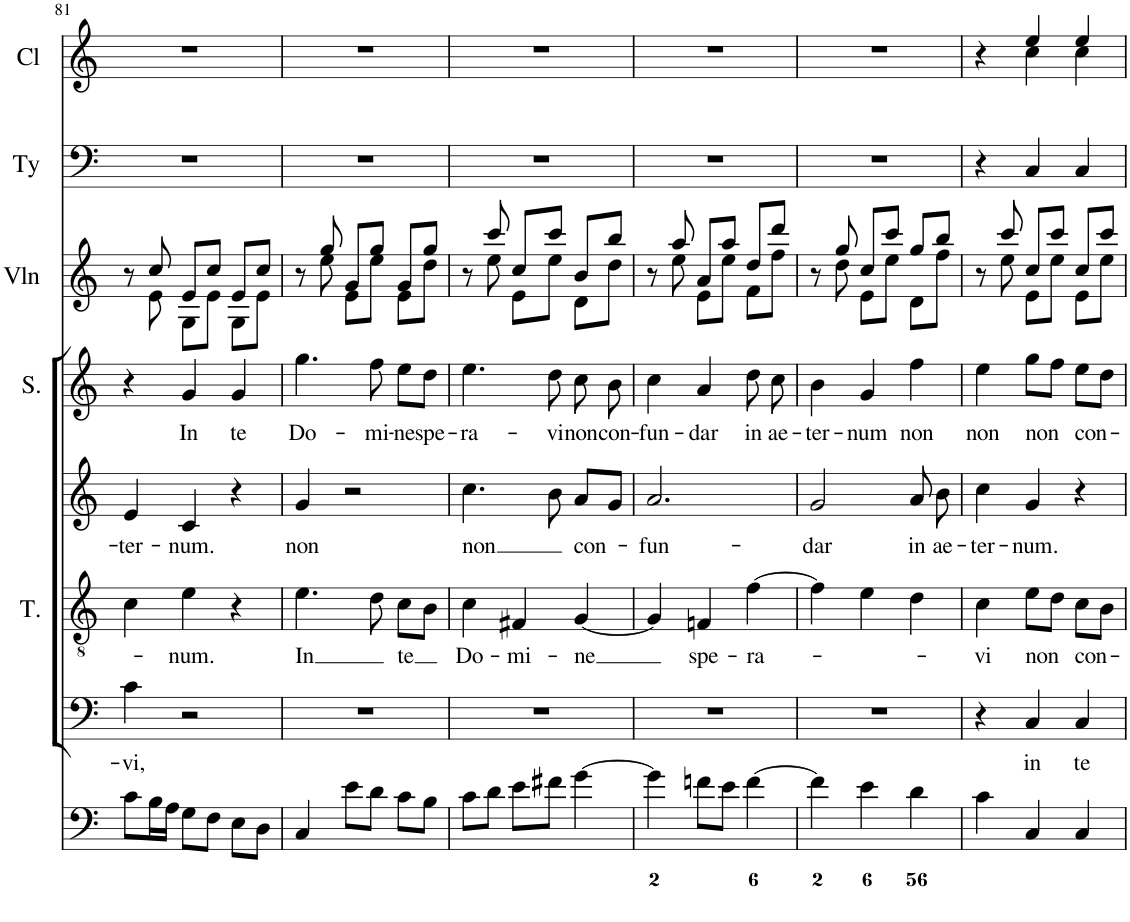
**kern	**kern	**text	**kern	**text	**kern	**text	**kern	**text	**kern	**kern	**kern
*part8	*part7	*part7	*part6	*part6	*part5	*part5	*part4	*part4	*part3	*part2	*part1
*staff8	*staff7	*staff7	*staff6	*staff6	*staff5	*staff5	*staff4	*staff4	*staff3	*staff2	*staff1
*I"Organo	*I"Voice	*	*I"Tenor	*	*I"Voice	*	*I"Soprano	*	*I"2 Violini	*I"Tympano	*I"2 Clarini
*	*	*	*I'T.	*	*	*	*I'S.	*	*I'Vln	*I'Ty	*I'Cl
!!LO:PB:g=z
*clefF4	*clefF4	*	*clefGv2	*	*clefG2	*	*clefG2	*	*clefG2	*clefF4	*clefG2
*k[]	*k[]	*	*k[]	*	*k[]	*	*k[]	*	*k[]	*k[]	*k[]
*M3/4	*M3/4	*	*M3/4	*	*M3/4	*	*M3/4	*	*M3/4	*M3/4	*M3/4
=81	=81	=81	=81	=81	=81	=81	=81	=81	=81	=81	=81
!	!	!LO:LY:b	!	!	!	!LO:LY:b	!	!	!	!	!
*	*	*	*	*	*	*	*	*	*^	*	*
8c\L	4c\	-vi,	4c\	.	4e/	-ter-	4r	.	8r	8ryy	2.r	2.r
16B\L	.	.	.	.	.	.	.	.	8cc/	8e\	.	.
16A\JJ	.	.	.	.	.	.	.	.	.	.	.	.
!	!	!	!	!LO:LY:b	!	!LO:LY:b	!	!LO:LY:b	!	!	!	!
8G\L	2r	.	4e\	-num.	4c/	-num.	4g/	In	8e/L	8G\L	.	.
8F\J	.	.	.	.	.	.	.	.	8cc/J	8e\J	.	.
!	!	!	!	!	!	!	!	!LO:LY:b	!	!	!	!
8E\L	.	.	4r	.	4r	.	4g/	te	8e/L	8G\L	.	.
8D\J	.	.	.	.	.	.	.	.	8cc/J	8e\J	.	.
=82	=82	=82	=82	=82	=82	=82	=82	=82	=82	=82	=82	=82
!	!	!	!	!LO:LY:b	!	!LO:LY:b	!	!LO:LY:b	!	!	!	!
4C/	2.r	.	4.e\	-In	4g/	non	4.gg\	Do-	8r	8ryy	2.r	2.r
.	.	.	.	.	.	.	.	.	8gg/	8ee\	.	.
8e\L	.	.	.	.	2r	.	.	.	8g/L	8e\L	.	.
!	!	!	!	!	!	!	!	!LO:LY:b	!	!	!	!
8d\J	.	.	8d\	.	.	.	8ff\	-mi-	8gg/J	8ee\J	.	.
!	!	!	!	!LO:LY:b	!	!	!	!LO:LY:b	!	!	!	!
8c\L	.	.	8c\L	te	.	.	8ee\L	-ne	8g/L	8e\L	.	.
!	!	!	!	!	!	!	!	!LO:LY:b	!	!	!	!
8B\J	.	.	8B\J	.	.	.	8dd\J	spe-	8gg/J	8dd\J	.	.
=83	=83	=83	=83	=83	=83	=83	=83	=83	=83	=83	=83	=83
!	!	!	!	!LO:LY:b	!	!LO:LY:b	!	!LO:LY:b	!	!	!	!
8c\L	2.r	.	4c\	Do-	4.cc\	non	4.ee\	-ra-	8r	8ryy	2.r	2.r
8d\J	.	.	.	.	.	.	.	.	8ccc/	8ee\	.	.
!	!	!	!	!LO:LY:b	!	!	!	!	!	!	!	!
8e\L	.	.	4F#X/	-mi-	.	.	.	.	8cc/L	8e\L	.	.
!	!	!	!	!	!	!	!	!LO:LY:b	!	!	!	!
8f#X\J	.	.	.	.	8b\	.	8dd\	-vi	8ccc/J	8ee\J	.	.
!	!	!	!	!LO:LY:b	!	!LO:LY:b	!	!LO:LY:b	!	!	!	!
[4g\	.	.	[4G/	-ne	8a/L	con-	8cc\	non	8b/L	8d\L	.	.
!	!	!	!	!	!	!	!	!LO:LY:b	!	!	!	!
.	.	.	.	.	8g/J	.	8b\	con-	8bb/J	8dd\J	.	.
=84	=84	=84	=84	=84	=84	=84	=84	=84	=84	=84	=84	=84
!	!	!	!	!	!	!LO:LY:b	!	!LO:LY:b	!	!	!	!
4g\]	2.r	.	4G/]	.	2.a/	-fun-	4cc\	-fun-	8r	8ryy	2.r	2.r
.	.	.	.	.	.	.	.	.	8aa/	8ee\	.	.
!	!	!	!	!LO:LY:b	!	!	!	!LO:LY:b	!	!	!	!
8fn\L	.	.	4Fn/	spe-	.	.	4a/	-dar	8a/L	8e\L	.	.
8e\J	.	.	.	.	.	.	.	.	8aa/J	8ee\J	.	.
!	!	!	!	!LO:LY:b	!	!	!	!LO:LY:b	!	!	!	!
[4f\	.	.	[4f\	-ra-	.	.	8dd\	in	8dd/L	8f\L	.	.
!	!	!	!	!	!	!	!	!LO:LY:b	!	!	!	!
.	.	.	.	.	.	.	8cc\	ae-	8ddd/J	8ff\J	.	.
=85	=85	=85	=85	=85	=85	=85	=85	=85	=85	=85	=85	=85
!	!	!	!	!	!	!LO:LY:b	!	!LO:LY:b	!	!	!	!
4f\]	2.r	.	4f\]	.	2g/	-dar	4b\	-ter-	8r	8ryy	2.r	2.r
.	.	.	.	.	.	.	.	.	8gg/	8dd\	.	.
!	!	!	!	!	!	!	!	!LO:LY:b	!	!	!	!
4e\	.	.	4e\	.	.	.	4g/	-num	8cc/L	8e\L	.	.
.	.	.	.	.	.	.	.	.	8ccc/J	8ee\J	.	.
!	!	!	!	!	!	!LO:LY:b	!	!LO:LY:b	!	!	!	!
4d\	.	.	4d\	.	8a/	in	4ff\	non	8gg/L	8d\L	.	.
!	!	!	!	!	!	!LO:LY:b	!	!	!	!	!	!
.	.	.	.	.	8b\	ae-	.	.	8bb/J	8ff\J	.	.
=86	=86	=86	=86	=86	=86	=86	=86	=86	=86	=86	=86	=86
!	!	!	!	!LO:LY:b	!	!LO:LY:b	!	!LO:LY:b	!	!	!	!
*	*	*	*	*	*	*	*	*	*	*	*	*^
4c\	4r	.	4c\	-vi	4cc\	-ter-	4ee\	non	8r	8ryy	4r	4r	4ryy
.	.	.	.	.	.	.	.	.	8ccc/	8ee\	.	.	.
!	!	!LO:LY:b	!	!LO:LY:b	!	!LO:LY:b	!	!LO:LY:b	!	!	!	!	!
4C/	4C/	in	8e\L	non	4g/	-num.	8gg\L	non	8cc/L	8e\L	4C/	4ee/	4cc\
.	.	.	8d\J	.	.	.	8ff\J	.	8ccc/J	8ee\J	.	.	.
!	!	!LO:LY:b	!	!LO:LY:b	!	!	!	!LO:LY:b	!	!	!	!	!
4C/	4C/	te	8c\L	con-	4r	.	8ee\L	con-	8cc/L	8e\L	4C/	4ee/	4cc\
.	.	.	8B\J	.	.	.	8dd\J	.	8ccc/J	8ee\J	.	.	.
*	*	*	*	*	*	*	*	*	*v	*v	*	*v	*v
=	=	=	=	=	=	=	=	=	=	=	=
*-	*-	*-	*-	*-	*-	*-	*-	*-	*-	*-	*-
